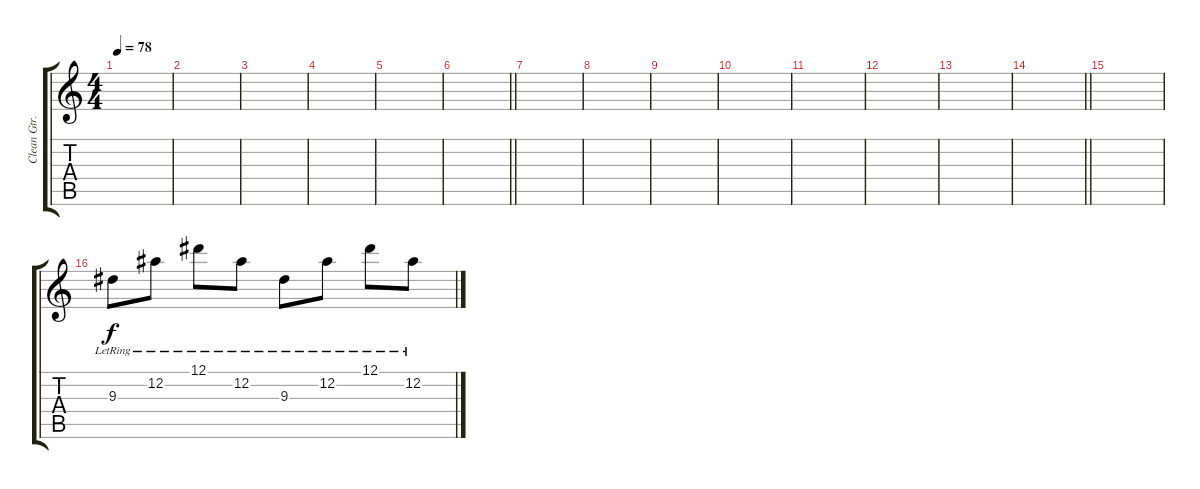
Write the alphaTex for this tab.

\track ("Clean Gtr." "Clean Gtr.") {instrument electricguitarclean}
\staff {score tabs}
\tuning (Eb4 Bb3 Gb3 Db3 Ab2 Db2) {hide}
\ts (4 4)
\tempo 78
\clef g2
\ks c
|
|
|
|
|
\barLineRight lightlight
|
\section ("" "")
|
|
|
|
|
|
|
\barLineRight lightlight
|
\section ("" "")
|
9.3{lr}.8{volume 0} 12.2{lr}.8 12.1{lr}.8 12.2{lr}.8 9.3{lr}.8 12.2{lr}.8 12.1{lr}.8 12.2{lr}.8
